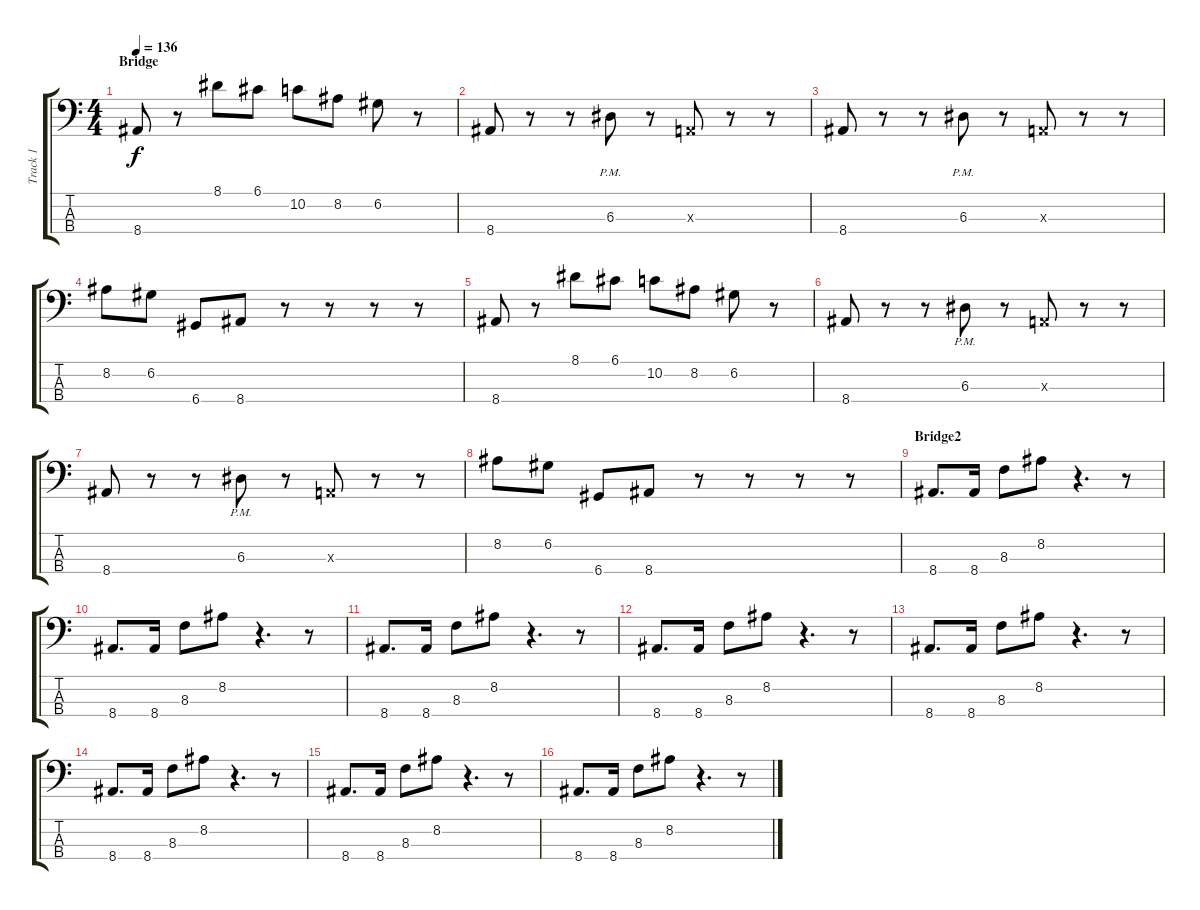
\track ("Track 1" "Track 1") {instrument electricbassfinger}
\staff {score tabs}
\tuning (G2 D2 A1 D1) {hide}
\ts (4 4)
\section ("" "Bridge")
\tempo 136
\clef f4
\ks c
8.4.8{dy f} r.8 8.1.8 6.1.8 10.2.8 8.2.8 6.2.8 r.8 |
8.4.8 r.8 r.8 6.3{pm}.8 r.8 0.3{x}.8 r.8 r.8 |
8.4.8 r.8 r.8 6.3{pm}.8 r.8 0.3{x}.8 r.8 r.8 |
8.2.8 6.2.8 6.4.8 8.4.8 r.8 r.8 r.8 r.8 |
8.4.8 r.8 8.1.8 6.1.8 10.2.8 8.2.8 6.2.8 r.8 |
8.4.8 r.8 r.8 6.3{pm}.8 r.8 0.3{x}.8 r.8 r.8 |
8.4.8 r.8 r.8 6.3{pm}.8 r.8 0.3{x}.8 r.8 r.8 |
8.2.8 6.2.8 6.4.8 8.4.8 r.8 r.8 r.8 r.8 |
\section ("" "Bridge2")
8.4.8{d} 8.4.16 8.3.8 8.2.8 r.4{d} r.8 |
8.4.8{d} 8.4.16 8.3.8 8.2.8 r.4{d} r.8 |
8.4.8{d} 8.4.16 8.3.8 8.2.8 r.4{d} r.8 |
8.4.8{d} 8.4.16 8.3.8 8.2.8 r.4{d} r.8 |
8.4.8{d} 8.4.16 8.3.8 8.2.8 r.4{d} r.8 |
8.4.8{d} 8.4.16 8.3.8 8.2.8 r.4{d} r.8 |
8.4.8{d} 8.4.16 8.3.8 8.2.8 r.4{d} r.8 |
8.4.8{d} 8.4.16 8.3.8 8.2.8 r.4{d} r.8
